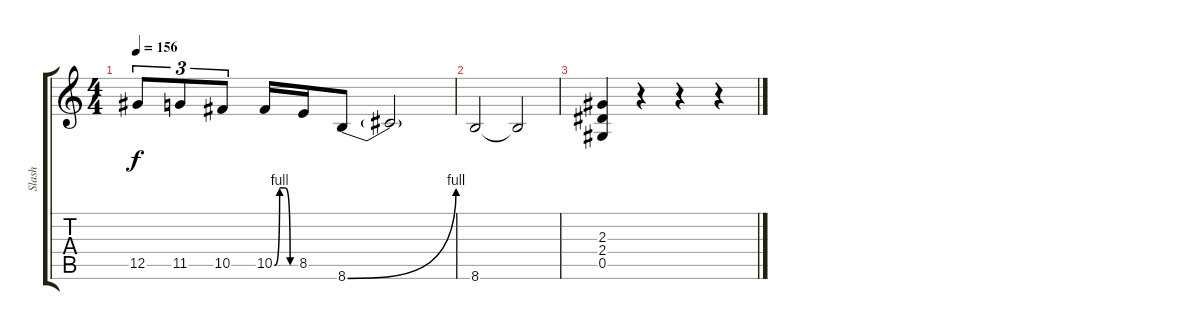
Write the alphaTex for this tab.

\track ("Slash" "Slash") {instrument distortionguitar}
\staff {score tabs}
\tuning (Eb4 Bb3 Gb3 Db3 Ab2 Eb2) {hide}
\ts (4 4)
\tempo 156
\clef g2
\ks c
12.5.8{tu (3 2) dy f} 11.5.8{tu (3 2)} 10.5.8{tu (3 2)} 10.5{be (custom 0 0 15 4 30 4 45 0 60 0)}.16 8.5.16 8.6{be (bend 0 0 60 4)}.8 8.6{t}.2 |
8.6.2 8.6{t}.2 |
(2.3 2.4 0.5).4 r.4 r.4 r.4
